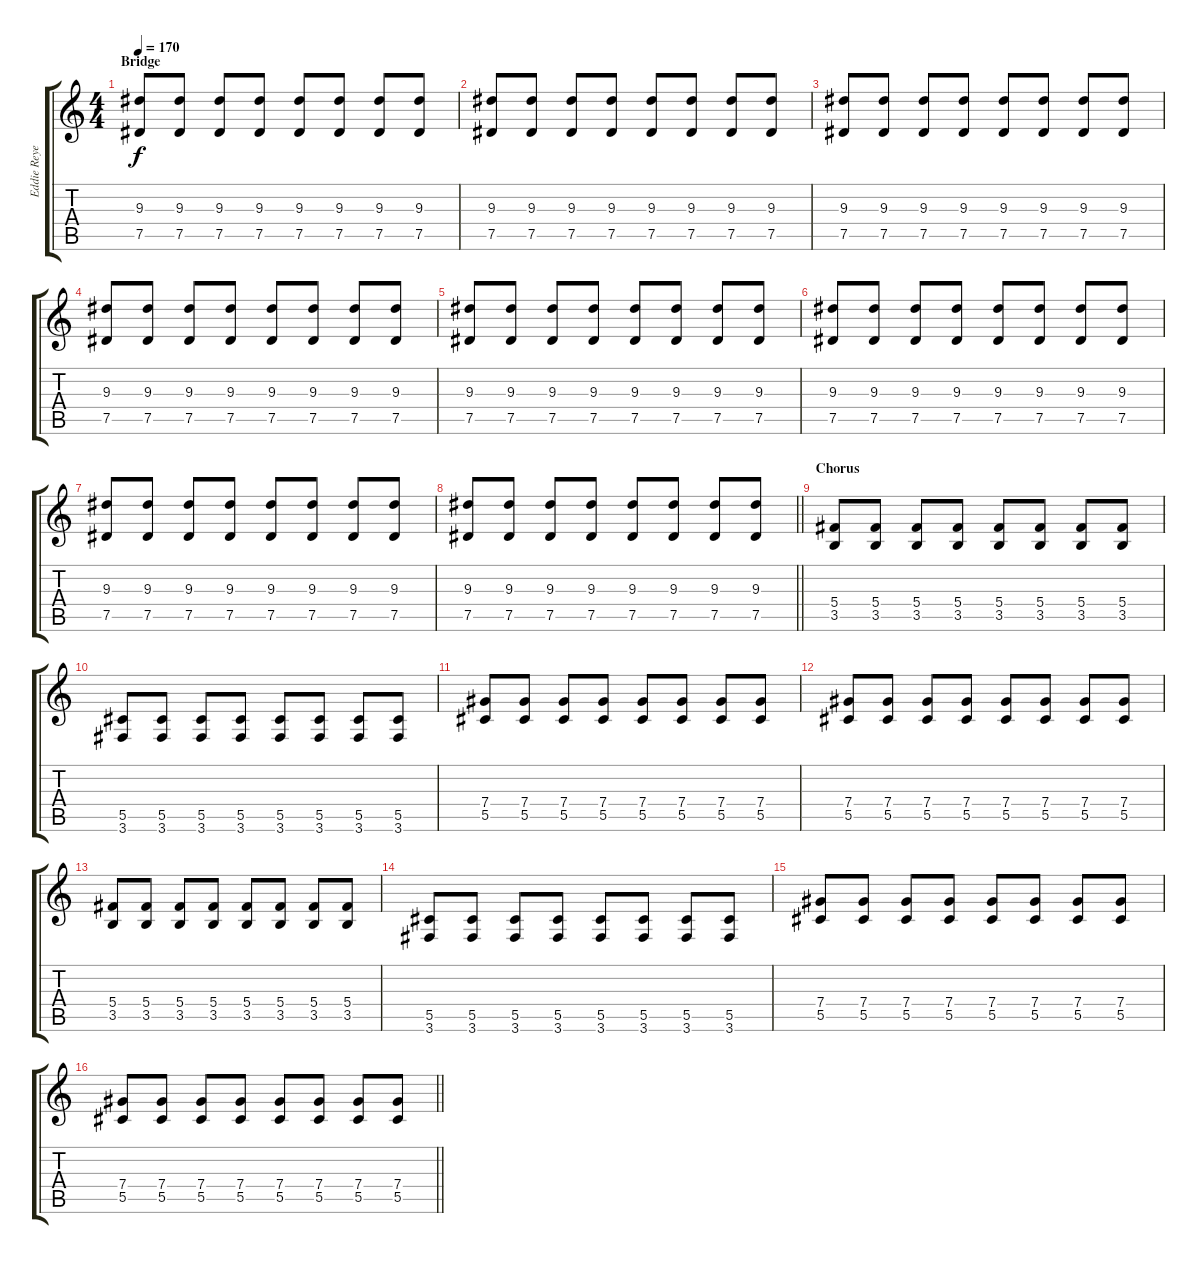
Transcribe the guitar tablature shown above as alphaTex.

\track ("Eddie Reyes - Guitar" "Eddie Reye") {instrument distortionguitar}
\staff {score tabs}
\tuning (Eb4 Bb3 Gb3 Db3 Ab2 Eb2) {hide}
\ts (4 4)
\section ("" "Bridge")
\tempo 170
\clef g2
\ks c
(9.3 7.5).8{dy f} (9.3 7.5).8 (9.3 7.5).8 (9.3 7.5).8 (9.3 7.5).8 (9.3 7.5).8 (9.3 7.5).8 (9.3 7.5).8 |
(9.3 7.5).8 (9.3 7.5).8 (9.3 7.5).8 (9.3 7.5).8 (9.3 7.5).8 (9.3 7.5).8 (9.3 7.5).8 (9.3 7.5).8 |
(9.3 7.5).8 (9.3 7.5).8 (9.3 7.5).8 (9.3 7.5).8 (9.3 7.5).8 (9.3 7.5).8 (9.3 7.5).8 (9.3 7.5).8 |
(9.3 7.5).8 (9.3 7.5).8 (9.3 7.5).8 (9.3 7.5).8 (9.3 7.5).8 (9.3 7.5).8 (9.3 7.5).8 (9.3 7.5).8 |
(9.3 7.5).8 (9.3 7.5).8 (9.3 7.5).8 (9.3 7.5).8 (9.3 7.5).8 (9.3 7.5).8 (9.3 7.5).8 (9.3 7.5).8 |
(9.3 7.5).8 (9.3 7.5).8 (9.3 7.5).8 (9.3 7.5).8 (9.3 7.5).8 (9.3 7.5).8 (9.3 7.5).8 (9.3 7.5).8 |
(9.3 7.5).8 (9.3 7.5).8 (9.3 7.5).8 (9.3 7.5).8 (9.3 7.5).8 (9.3 7.5).8 (9.3 7.5).8 (9.3 7.5).8 |
\barLineRight lightlight
(9.3 7.5).8 (9.3 7.5).8 (9.3 7.5).8 (9.3 7.5).8 (9.3 7.5).8 (9.3 7.5).8 (9.3 7.5).8 (9.3 7.5).8 |
\section ("" "Chorus")
(5.4 3.5).8 (5.4 3.5).8 (5.4 3.5).8 (5.4 3.5).8 (5.4 3.5).8 (5.4 3.5).8 (5.4 3.5).8 (5.4 3.5).8 |
(5.5 3.6).8 (5.5 3.6).8 (5.5 3.6).8 (5.5 3.6).8 (5.5 3.6).8 (5.5 3.6).8 (5.5 3.6).8 (5.5 3.6).8 |
(7.4 5.5).8 (7.4 5.5).8 (7.4 5.5).8 (7.4 5.5).8 (7.4 5.5).8 (7.4 5.5).8 (7.4 5.5).8 (7.4 5.5).8 |
(7.4 5.5).8 (7.4 5.5).8 (7.4 5.5).8 (7.4 5.5).8 (7.4 5.5).8 (7.4 5.5).8 (7.4 5.5).8 (7.4 5.5).8 |
(5.4 3.5).8 (5.4 3.5).8 (5.4 3.5).8 (5.4 3.5).8 (5.4 3.5).8 (5.4 3.5).8 (5.4 3.5).8 (5.4 3.5).8 |
(5.5 3.6).8 (5.5 3.6).8 (5.5 3.6).8 (5.5 3.6).8 (5.5 3.6).8 (5.5 3.6).8 (5.5 3.6).8 (5.5 3.6).8 |
(7.4 5.5).8 (7.4 5.5).8 (7.4 5.5).8 (7.4 5.5).8 (7.4 5.5).8 (7.4 5.5).8 (7.4 5.5).8 (7.4 5.5).8 |
\barLineRight lightlight
(7.4 5.5).8 (7.4 5.5).8 (7.4 5.5).8 (7.4 5.5).8 (7.4 5.5).8 (7.4 5.5).8 (7.4 5.5).8 (7.4 5.5).8
